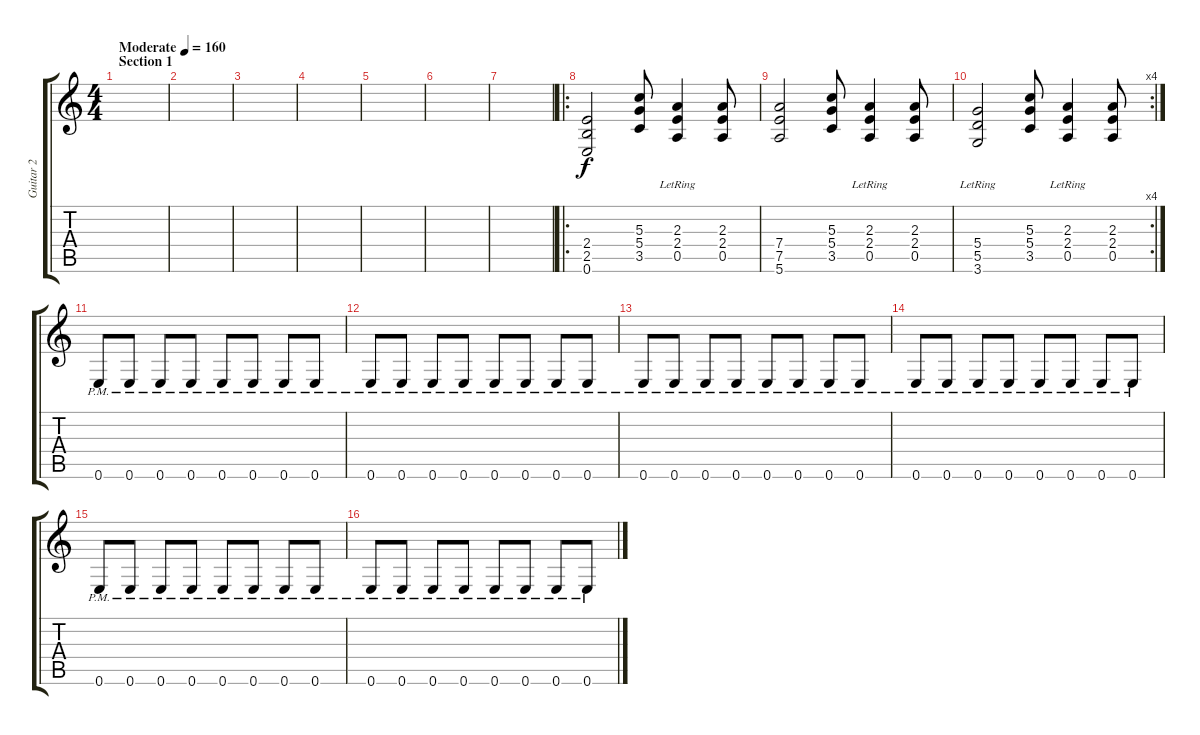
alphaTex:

\track ("Guitar 2" "Guitar 2") {instrument acousticguitarsteel}
\staff {score tabs}
\tuning (E4 B3 G3 D3 A2 E2) {hide}
\ts (4 4)
\section ("" "Section 1")
\tempo (160 "Moderate")
\clef g2
\ks c
|
|
|
|
|
|
|
\ro
(2.4 2.5 0.6).2 (5.3 5.4 3.5).8 (2.3{lr} 2.4 0.5).4 (2.3 2.4 0.5).8 |
(7.4 7.5 5.6).2 (5.3 5.4 3.5).8 (2.3{lr} 2.4 0.5).4 (2.3 2.4 0.5).8 |
\rc 4
(5.4{lr} 5.5 3.6).2 (5.3 5.4 3.5).8 (2.3{lr} 2.4 0.5).4 (2.3 2.4 0.5).8 |
0.6{pm}.8 0.6{pm}.8 0.6{pm}.8 0.6{pm}.8 0.6{pm}.8 0.6{pm}.8 0.6{pm}.8 0.6{pm}.8 |
0.6{pm}.8 0.6{pm}.8 0.6{pm}.8 0.6{pm}.8 0.6{pm}.8 0.6{pm}.8 0.6{pm}.8 0.6{pm}.8 |
0.6{pm}.8 0.6{pm}.8 0.6{pm}.8 0.6{pm}.8 0.6{pm}.8 0.6{pm}.8 0.6{pm}.8 0.6{pm}.8 |
0.6{pm}.8 0.6{pm}.8 0.6{pm}.8 0.6{pm}.8 0.6{pm}.8 0.6{pm}.8 0.6{pm}.8 0.6{pm}.8 |
0.6{pm}.8 0.6{pm}.8 0.6{pm}.8 0.6{pm}.8 0.6{pm}.8 0.6{pm}.8 0.6{pm}.8 0.6{pm}.8 |
0.6{pm}.8 0.6{pm}.8 0.6{pm}.8 0.6{pm}.8 0.6{pm}.8 0.6{pm}.8 0.6{pm}.8 0.6{pm}.8
